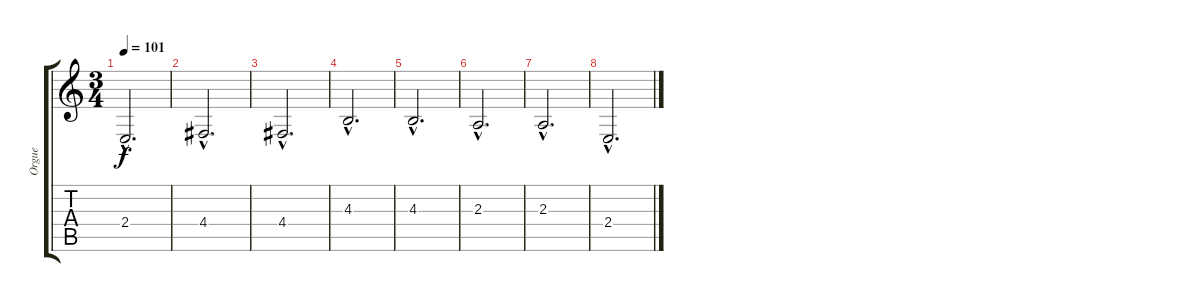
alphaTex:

\track ("Orgue" "Orgue") {instrument drawbarorgan}
\staff {score tabs}
\tuning (E4 B3 G3 D3 A2 E2) {hide}
\ts (3 4)
\tempo 101
\clef g2
\ks c
2.4{hac}.2{d dy f} |
4.4{hac}.2{d} |
4.4{hac}.2{d} |
4.3{hac}.2{d} |
4.3{hac}.2{d} |
2.3{hac}.2{d} |
2.3{hac}.2{d} |
2.4{hac}.2{d}
